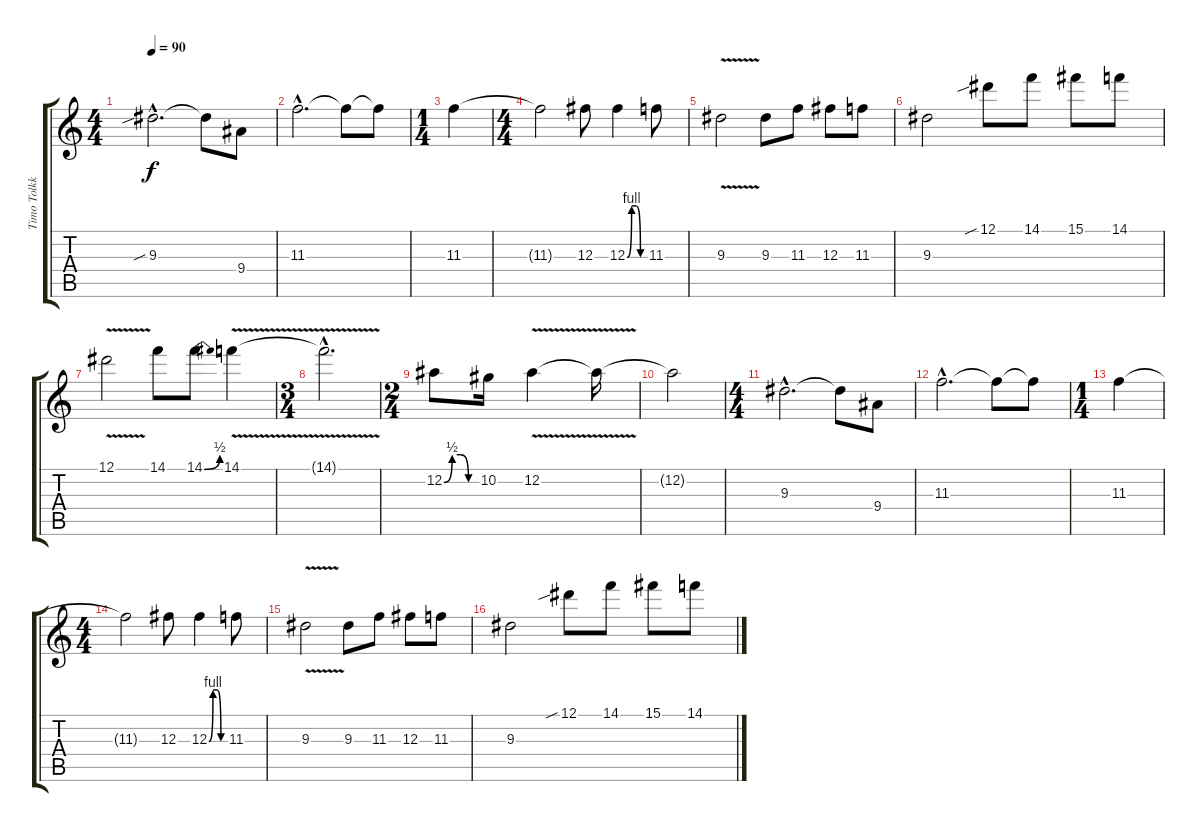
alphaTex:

\track ("Timo Tolkki Solo Gtr." "Timo Tolkk") {instrument overdrivenguitar}
\staff {score tabs}
\tuning (Eb4 Bb3 Gb3 Db3 Ab2 Eb2) {hide}
\ts (4 4)
\tempo 90
\clef g2
\ks c
9.3{sib hac}.2{d dy f} 9.3{t}.8 9.4.8 |
11.3{hac}.2{d} 11.3{t}.8 11.3{t}.8 |
\ts (1 4)
11.3.4 |
\ts (4 4)
11.3{t}.2 12.3.8 12.3{be (custom 0 0 15 4 30 4 45 0 60 0)}.4 11.3.8 |
9.3{v}.2 9.3.8 11.3.8 12.3.8 11.3.8 |
9.3.2 12.1{sib}.8 14.1.8 15.1.8 14.1.8 |
12.1{v}.2 14.1.8 14.1{be (bend 0 0 60 2)}.8 14.1{v}.4 |
\ts (3 4)
14.1{hac t}.2{d} |
\ts (2 4)
12.2{be (custom 0 0 15 2 30 2 45 0 60 0)}.8 10.2.16 12.2{v}.4 12.2{t}.16 |
12.2{t}.2 |
\ts (4 4)
9.3{hac}.2{d} 9.3{t}.8 9.4.8 |
11.3{hac}.2{d} 11.3{t}.8 11.3{t}.8 |
\ts (1 4)
11.3.4 |
\ts (4 4)
11.3{t}.2 12.3.8 12.3{be (custom 0 0 15 4 30 4 45 0 60 0)}.4 11.3.8 |
9.3{v}.2 9.3.8 11.3.8 12.3.8 11.3.8 |
9.3.2 12.1{sib}.8 14.1.8 15.1.8 14.1.8
